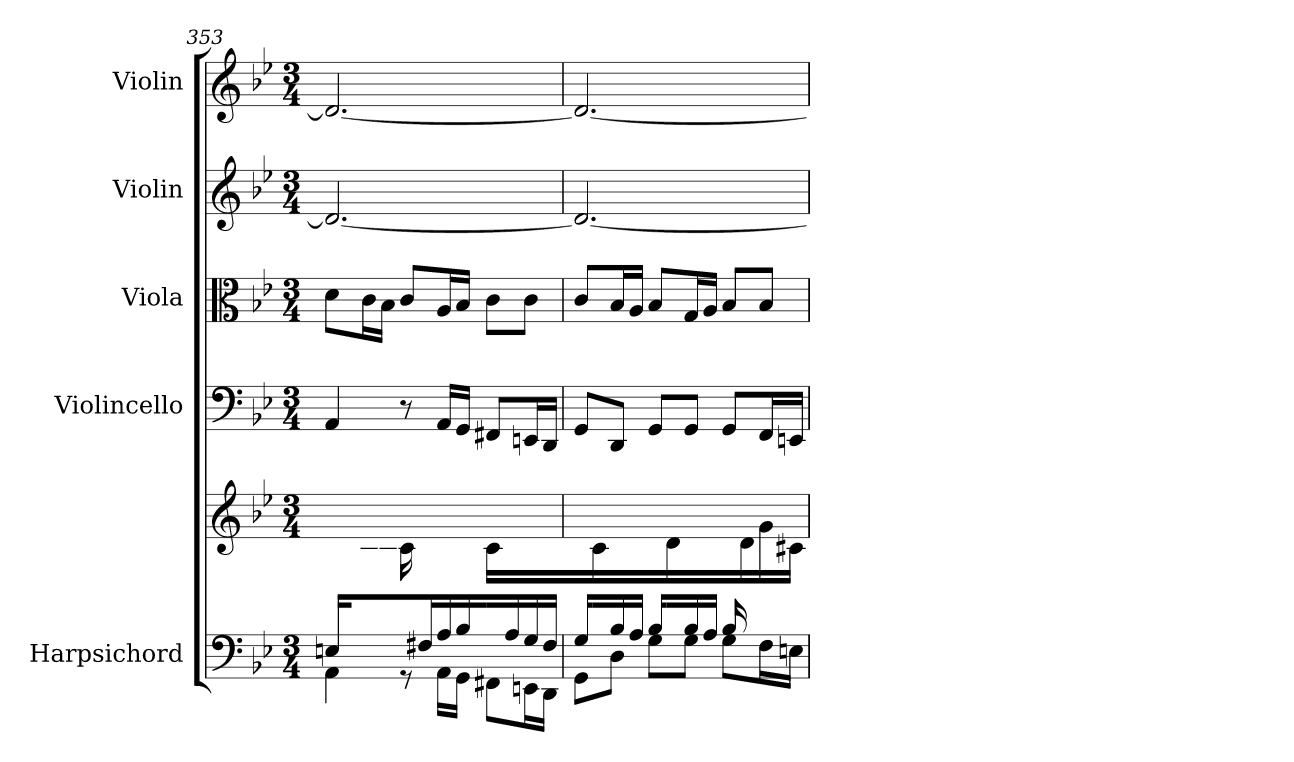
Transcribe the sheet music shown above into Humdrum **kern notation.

**kern	**kern	**kern	**kern	**kern	**kern
*part5	*part5	*part4	*part3	*part2	*part1
*staff6	*staff5	*staff4	*staff3	*staff2	*staff1
*I"Harpsichord	*	*I"Violincello	*I"Viola	*I"Violin	*I"Violin
*I'Hpschd	*	*I'Vc	*I'Vla	*I'Vln	*I'Vln
*clefF4	*clefG2	*clefF4	*clefC3	*clefG2	*clefG2
*k[b-e-]	*k[b-e-]	*k[b-e-]	*k[b-e-]	*k[b-e-]	*k[b-e-]
*M3/4	*M3/4	*M3/4	*M3/4	*M3/4	*M3/4
=353	=353	=353	=353	=353	=353
*^	*	*	*	*	*
16En/LL	4AA\	16ryy	4AA/	8d\L	2.d/_	2.d/_
4ryy	.	16d\	.	.	.	.
.	.	16c\	.	16c\L	.	.
.	.	16B-\JJ	.	16B-\JJ	.	.
.	8r	16c\LL	8r	8c/L	.	.
16F#X/	.	8.ryy	.	.	.	.
16A/	16AA\LL	.	16AA/LL	16A/L	.	.
16B-/JJ	16GG\JJ	.	16GG/JJ	16B-/JJ	.	.
16ryy	8FF#X\L	16c\LL	8FF#X/L	8c\L	.	.
16A/	.	8.ryy	.	.	.	.
16G/	16EEn\L	.	16EEn/L	8c\J	.	.
16F#/JJ	16DD\JJ	.	16DD/JJ	.	.	.
=354	=354	=354	=354	=354	=354	=354
16G/LL	8GG\L	16ryy	8GG/L	8c/L	2.d/_	2.d/_
16ryy	.	16c\	.	.	.	.
16B-/	8D\J	8.ryy	8DD/J	16B-/L	.	.
16A/JJ	.	.	.	16A/JJ	.	.
16B-/LL	8G\L	.	8GG/L	8B-/L	.	.
16ryy	.	16d\	.	.	.	.
16B-/	8G\J	8.ryy	8GG/J	16G/L	.	.
16A/JJ	.	.	.	16A/JJ	.	.
16B-/LL	8G\L	.	8GG/L	8B-/L	.	.
8.ryy	.	16d\	.	.	.	.
.	16F\L	16g\	16FF/L	8B-/J	.	.
.	16En\JJ	16c#X\JJ	16EEn/JJ	.	.	.
*v	*v	*	*	*	*	*
=	=	=	=	=	=
*-	*-	*-	*-	*-	*-
